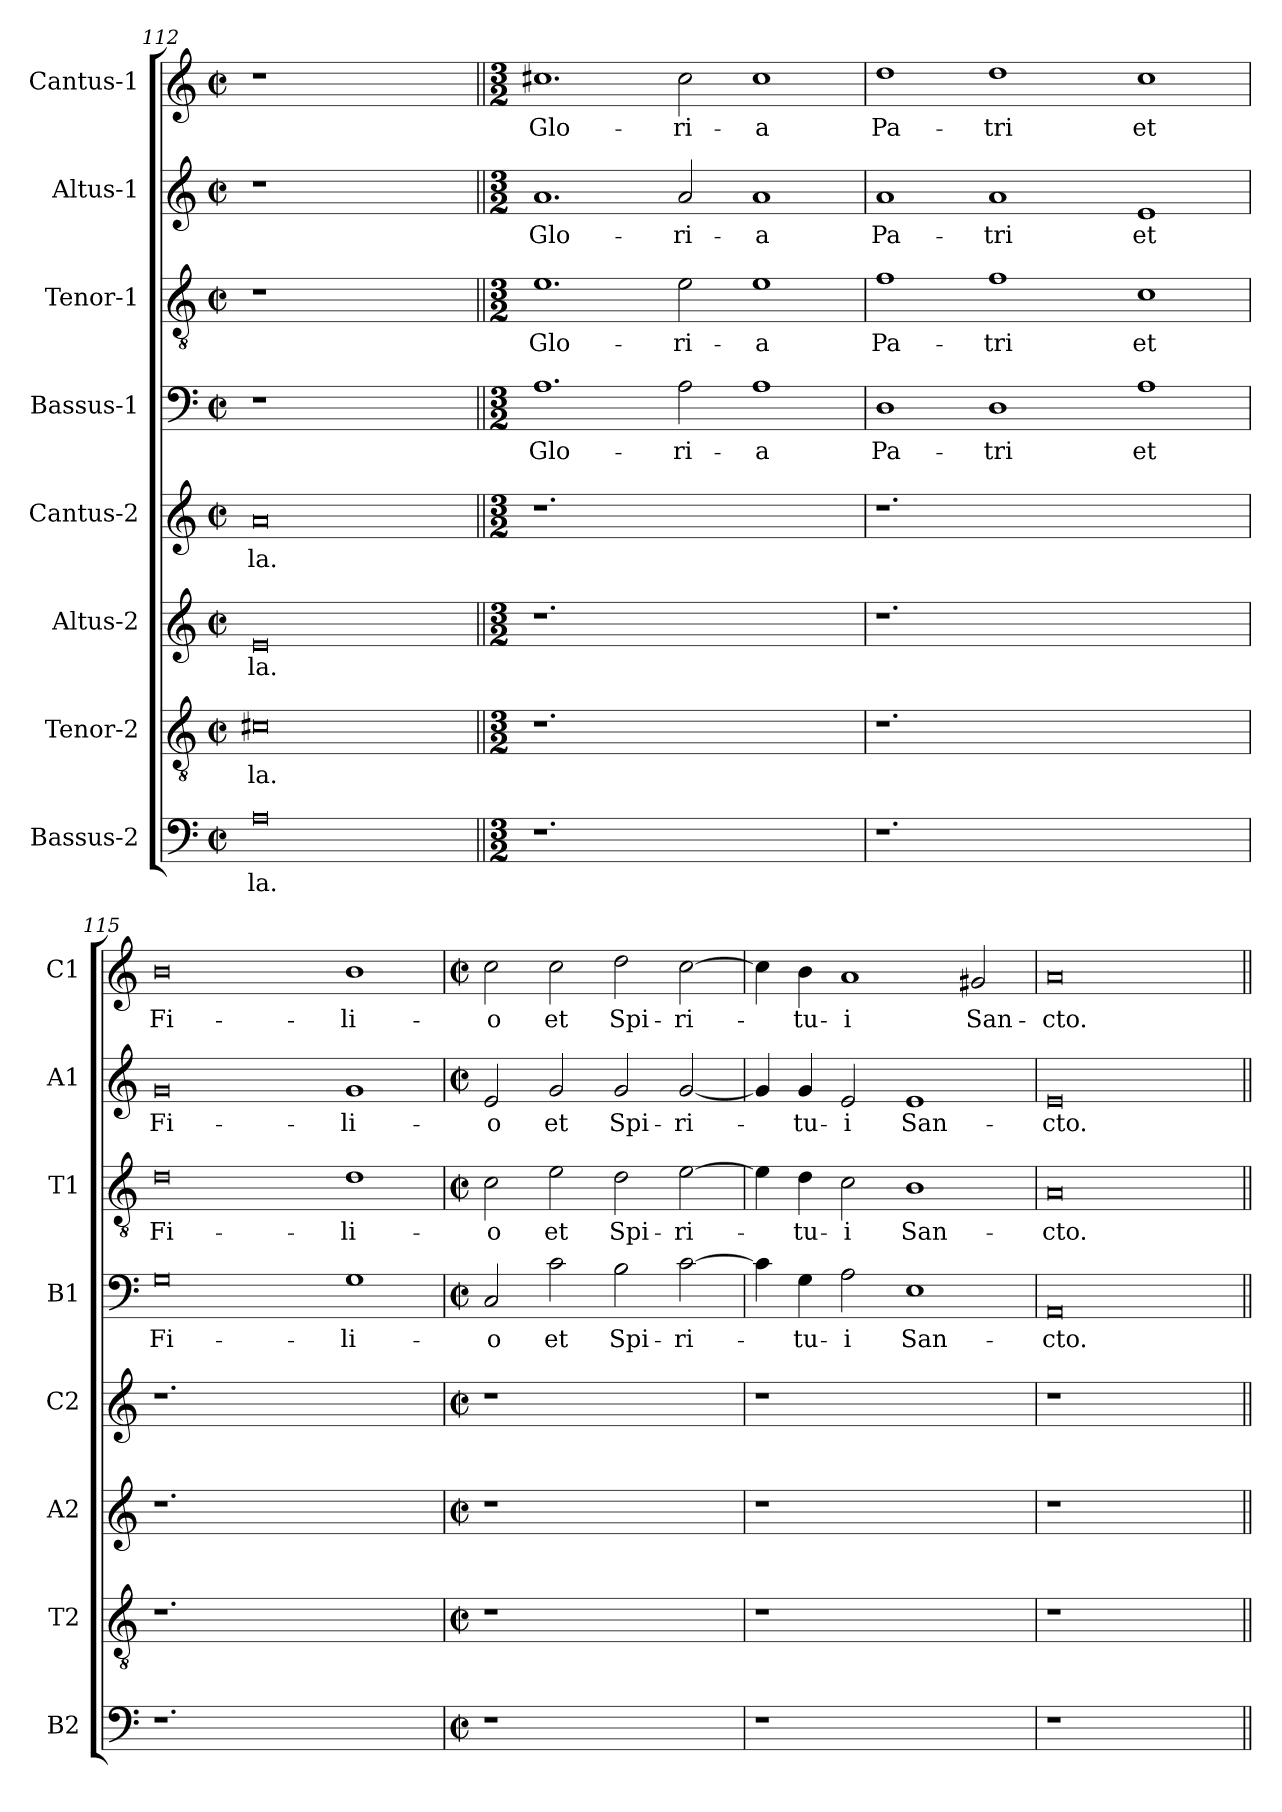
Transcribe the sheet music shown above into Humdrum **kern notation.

**kern	**text	**kern	**text	**kern	**text	**kern	**text	**kern	**text	**kern	**text	**kern	**text	**kern	**text
*part8	*part8	*part7	*part7	*part6	*part6	*part5	*part5	*part4	*part4	*part3	*part3	*part2	*part2	*part1	*part1
*staff8	*staff8	*staff7	*staff7	*staff6	*staff6	*staff5	*staff5	*staff4	*staff4	*staff3	*staff3	*staff2	*staff2	*staff1	*staff1
*I"Bassus-2	*	*I"Tenor-2	*	*I"Altus-2	*	*I"Cantus-2	*	*I"Bassus-1	*	*I"Tenor-1	*	*I"Altus-1	*	*I"Cantus-1	*
*I'B2	*	*I'T2	*	*I'A2	*	*I'C2	*	*I'B1	*	*I'T1	*	*I'A1	*	*I'C1	*
*clefF4	*	*clefGv2	*	*clefG2	*	*clefG2	*	*clefF4	*	*clefGv2	*	*clefG2	*	*clefG2	*
*k[]	*	*k[]	*	*k[]	*	*k[]	*	*k[]	*	*k[]	*	*k[]	*	*k[]	*
*C:	*	*C:	*	*C:	*	*C:	*	*C:	*	*C:	*	*C:	*	*C:	*
*M2/2	*	*M2/2	*	*M2/2	*	*M2/2	*	*M2/2	*	*M2/2	*	*M2/2	*	*M2/2	*
*met(c|)	*	*met(c|)	*	*met(c|)	*	*met(c|)	*	*met(c|)	*	*met(c|)	*	*met(c|)	*	*met(c|)	*
=112	=112	=112	=112	=112	=112	=112	=112	=112	=112	=112	=112	=112	=112	=112	=112
!	!LO:LY:b	!	!	!	!	!	!	!	!	!	!	!	!	!	!
!	!	!	!LO:LY:b	!	!	!	!	!	!	!	!	!	!	!	!
!	!	!	!	!	!LO:LY:b	!	!	!	!	!	!	!	!	!	!
!	!	!	!	!	!	!	!LO:LY:b	!	!	!	!	!	!	!	!
0A	-la.	0c#X	-la.	0e	-la.	0a	-la.	1r	.	1r	.	1r	.	1r	.
.	.	.	.	.	.	.	.	1ryy	.	1ryy	.	1ryy	.	1ryy	.
!!LO:PB:g=z
=113||	=113||	=113||	=113||	=113||	=113||	=113||	=113||	=113||	=113||	=113||	=113||	=113||	=113||	=113||	=113||
*M3/2	*	*M3/2	*	*M3/2	*	*M3/2	*	*M3/2	*	*M3/2	*	*M3/2	*	*M3/2	*
!	!	!	!	!	!	!	!	!	!LO:LY:b	!	!	!	!	!	!
!	!	!	!	!	!	!	!	!	!	!	!LO:LY:b	!	!	!	!
!	!	!	!	!	!	!	!	!	!	!	!	!	!LO:LY:b	!	!
!	!	!	!	!	!	!	!	!	!	!	!	!	!	!	!LO:LY:b
1.r	.	1.r	.	1.r	.	1.r	.	1.A	Glo-	1.e	Glo-	1.a	Glo-	1.cc#X	Glo-
!	!	!	!	!	!	!	!	!	!LO:LY:b	!	!	!	!	!	!
!	!	!	!	!	!	!	!	!	!	!	!LO:LY:b	!	!	!	!
!	!	!	!	!	!	!	!	!	!	!	!	!	!LO:LY:b	!	!
!	!	!	!	!	!	!	!	!	!	!	!	!	!	!	!LO:LY:b
1.ryy	.	1.ryy	.	1.ryy	.	1.ryy	.	2A\	-ri-	2e\	-ri-	2a/	-ri-	2cc#\	-ri-
!	!	!	!	!	!	!	!	!	!LO:LY:b	!	!	!	!	!	!
!	!	!	!	!	!	!	!	!	!	!	!LO:LY:b	!	!	!	!
!	!	!	!	!	!	!	!	!	!	!	!	!	!LO:LY:b	!	!
!	!	!	!	!	!	!	!	!	!	!	!	!	!	!	!LO:LY:b
.	.	.	.	.	.	.	.	1A	-a	1e	-a	1a	-a	1cc#	-a
=114	=114	=114	=114	=114	=114	=114	=114	=114	=114	=114	=114	=114	=114	=114	=114
!	!	!	!	!	!	!	!	!	!LO:LY:b	!	!	!	!	!	!
!	!	!	!	!	!	!	!	!	!	!	!LO:LY:b	!	!	!	!
!	!	!	!	!	!	!	!	!	!	!	!	!	!LO:LY:b	!	!
!	!	!	!	!	!	!	!	!	!	!	!	!	!	!	!LO:LY:b
1.r	.	1.r	.	1.r	.	1.r	.	1D	Pa-	1f	Pa-	1a	Pa-	1dd	Pa-
!	!	!	!	!	!	!	!	!	!LO:LY:b	!	!	!	!	!	!
!	!	!	!	!	!	!	!	!	!	!	!LO:LY:b	!	!	!	!
!	!	!	!	!	!	!	!	!	!	!	!	!	!LO:LY:b	!	!
!	!	!	!	!	!	!	!	!	!	!	!	!	!	!	!LO:LY:b
.	.	.	.	.	.	.	.	1D	-tri	1f	-tri	1a	-tri	1dd	-tri
1.ryy	.	1.ryy	.	1.ryy	.	1.ryy	.	.	.	.	.	.	.	.	.
!	!	!	!	!	!	!	!	!	!LO:LY:b	!	!	!	!	!	!
!	!	!	!	!	!	!	!	!	!	!	!LO:LY:b	!	!	!	!
!	!	!	!	!	!	!	!	!	!	!	!	!	!LO:LY:b	!	!
!	!	!	!	!	!	!	!	!	!	!	!	!	!	!	!LO:LY:b
.	.	.	.	.	.	.	.	1A	et	1c	et	1e	et	1cc	et
=115	=115	=115	=115	=115	=115	=115	=115	=115	=115	=115	=115	=115	=115	=115	=115
!	!	!	!	!	!	!	!	!	!LO:LY:b	!	!	!	!	!	!
!	!	!	!	!	!	!	!	!	!	!	!LO:LY:b	!	!	!	!
!	!	!	!	!	!	!	!	!	!	!	!	!	!LO:LY:b	!	!
!	!	!	!	!	!	!	!	!	!	!	!	!	!	!	!LO:LY:b
1.r	.	1.r	.	1.r	.	1.r	.	0G	Fi-	0d	Fi-	0g	Fi-	0b	Fi-
1.ryy	.	1.ryy	.	1.ryy	.	1.ryy	.	.	.	.	.	.	.	.	.
!	!	!	!	!	!	!	!	!	!LO:LY:b	!	!	!	!	!	!
!	!	!	!	!	!	!	!	!	!	!	!LO:LY:b	!	!	!	!
!	!	!	!	!	!	!	!	!	!	!	!	!	!LO:LY:b	!	!
!	!	!	!	!	!	!	!	!	!	!	!	!	!	!	!LO:LY:b
.	.	.	.	.	.	.	.	1G	-li-	1d	-li-	1g	-li-	1b	-li-
=116	=116	=116	=116	=116	=116	=116	=116	=116	=116	=116	=116	=116	=116	=116	=116
*M2/2	*	*M2/2	*	*M2/2	*	*M2/2	*	*M2/2	*	*M2/2	*	*M2/2	*	*M2/2	*
*met(c|)	*	*met(c|)	*	*met(c|)	*	*met(c|)	*	*met(c|)	*	*met(c|)	*	*met(c|)	*	*met(c|)	*
!	!	!	!	!	!	!	!	!	!LO:LY:b	!	!	!	!	!	!
!	!	!	!	!	!	!	!	!	!	!	!LO:LY:b	!	!	!	!
!	!	!	!	!	!	!	!	!	!	!	!	!	!LO:LY:b	!	!
!	!	!	!	!	!	!	!	!	!	!	!	!	!	!	!LO:LY:b
1r	.	1r	.	1r	.	1r	.	2C/	-o	2c\	-o	2e/	-o	2cc\	-o
!	!	!	!	!	!	!	!	!	!LO:LY:b	!	!	!	!	!	!
!	!	!	!	!	!	!	!	!	!	!	!LO:LY:b	!	!	!	!
!	!	!	!	!	!	!	!	!	!	!	!	!	!LO:LY:b	!	!
!	!	!	!	!	!	!	!	!	!	!	!	!	!	!	!LO:LY:b
.	.	.	.	.	.	.	.	2c\	et	2e\	et	2g/	et	2cc\	et
!	!	!	!	!	!	!	!	!	!LO:LY:b	!	!	!	!	!	!
!	!	!	!	!	!	!	!	!	!	!	!LO:LY:b	!	!	!	!
!	!	!	!	!	!	!	!	!	!	!	!	!	!LO:LY:b	!	!
!	!	!	!	!	!	!	!	!	!	!	!	!	!	!	!LO:LY:b
1ryy	.	1ryy	.	1ryy	.	1ryy	.	2B\	Spi-	2d\	Spi-	2g/	Spi-	2dd\	Spi-
!	!	!	!	!	!	!	!	!	!LO:LY:b	!	!	!	!	!	!
!	!	!	!	!	!	!	!	!	!	!	!LO:LY:b	!	!	!	!
!	!	!	!	!	!	!	!	!	!	!	!	!	!LO:LY:b	!	!
!	!	!	!	!	!	!	!	!	!	!	!	!	!	!	!LO:LY:b
.	.	.	.	.	.	.	.	[2c\	-ri-	[2e\	-ri-	[2g/	-ri-	[2cc\	-ri-
=117	=117	=117	=117	=117	=117	=117	=117	=117	=117	=117	=117	=117	=117	=117	=117
1r	.	1r	.	1r	.	1r	.	4c\]	.	4e\]	.	4g/]	.	4cc\]	.
!	!	!	!	!	!	!	!	!	!LO:LY:b	!	!	!	!	!	!
!	!	!	!	!	!	!	!	!	!	!	!LO:LY:b	!	!	!	!
!	!	!	!	!	!	!	!	!	!	!	!	!	!LO:LY:b	!	!
!	!	!	!	!	!	!	!	!	!	!	!	!	!	!	!LO:LY:b
.	.	.	.	.	.	.	.	4G\	-tu-	4d\	-tu-	4g/	-tu-	4b\	-tu-
!	!	!	!	!	!	!	!	!	!LO:LY:b	!	!	!	!	!	!
!	!	!	!	!	!	!	!	!	!	!	!LO:LY:b	!	!	!	!
!	!	!	!	!	!	!	!	!	!	!	!	!	!LO:LY:b	!	!
!	!	!	!	!	!	!	!	!	!	!	!	!	!	!	!LO:LY:b
.	.	.	.	.	.	.	.	2A\	-i	2c\	-i	2e/	-i	1a	-i
!	!	!	!	!	!	!	!	!	!LO:LY:b	!	!	!	!	!	!
!	!	!	!	!	!	!	!	!	!	!	!LO:LY:b	!	!	!	!
!	!	!	!	!	!	!	!	!	!	!	!	!	!LO:LY:b	!	!
1ryy	.	1ryy	.	1ryy	.	1ryy	.	1E	San-	1B	San-	1e	San-	.	.
!	!	!	!	!	!	!	!	!	!	!	!	!	!	!	!LO:LY:b
.	.	.	.	.	.	.	.	.	.	.	.	.	.	2g#X/	San-
=118	=118	=118	=118	=118	=118	=118	=118	=118	=118	=118	=118	=118	=118	=118	=118
!	!	!	!	!	!	!	!	!	!LO:LY:b	!	!	!	!	!	!
!	!	!	!	!	!	!	!	!	!	!	!LO:LY:b	!	!	!	!
!	!	!	!	!	!	!	!	!	!	!	!	!	!LO:LY:b	!	!
!	!	!	!	!	!	!	!	!	!	!	!	!	!	!	!LO:LY:b
1r	.	1r	.	1r	.	1r	.	0AA	-cto.	0A	-cto.	0e	-cto.	0a	-cto.
1ryy	.	1ryy	.	1ryy	.	1ryy	.	.	.	.	.	.	.	.	.
=||	=||	=||	=||	=||	=||	=||	=||	=||	=||	=||	=||	=||	=||	=||	=||
*-	*-	*-	*-	*-	*-	*-	*-	*-	*-	*-	*-	*-	*-	*-	*-
